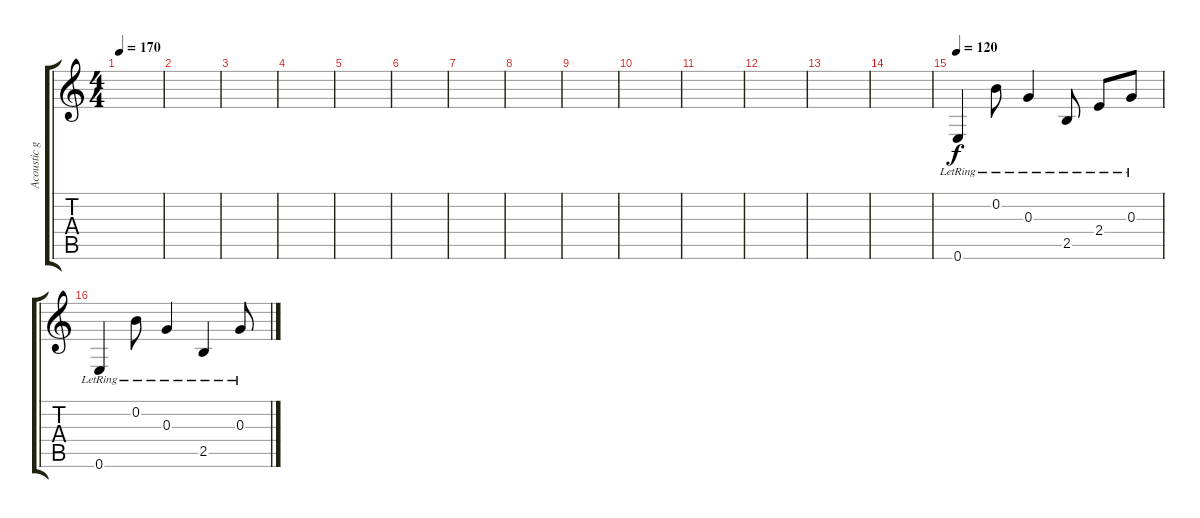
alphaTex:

\track ("Acoustic guitar" "Acoustic g") {instrument acousticguitarsteel}
\staff {score tabs}
\tuning (E4 B3 G3 D3 A2 E2) {hide}
\ts (4 4)
\tempo 170
\clef g2
\ks c
|
|
|
|
|
|
|
|
|
|
|
|
|
|
\tempo 120
0.6{lr}.4 0.2{lr}.8 0.3{lr}.4 2.5{lr}.8 2.4{lr}.8 0.3{lr}.8 |
0.6{lr}.4 0.2{lr}.8 0.3{lr}.4 2.5{lr}.4 0.3{lr}.8
